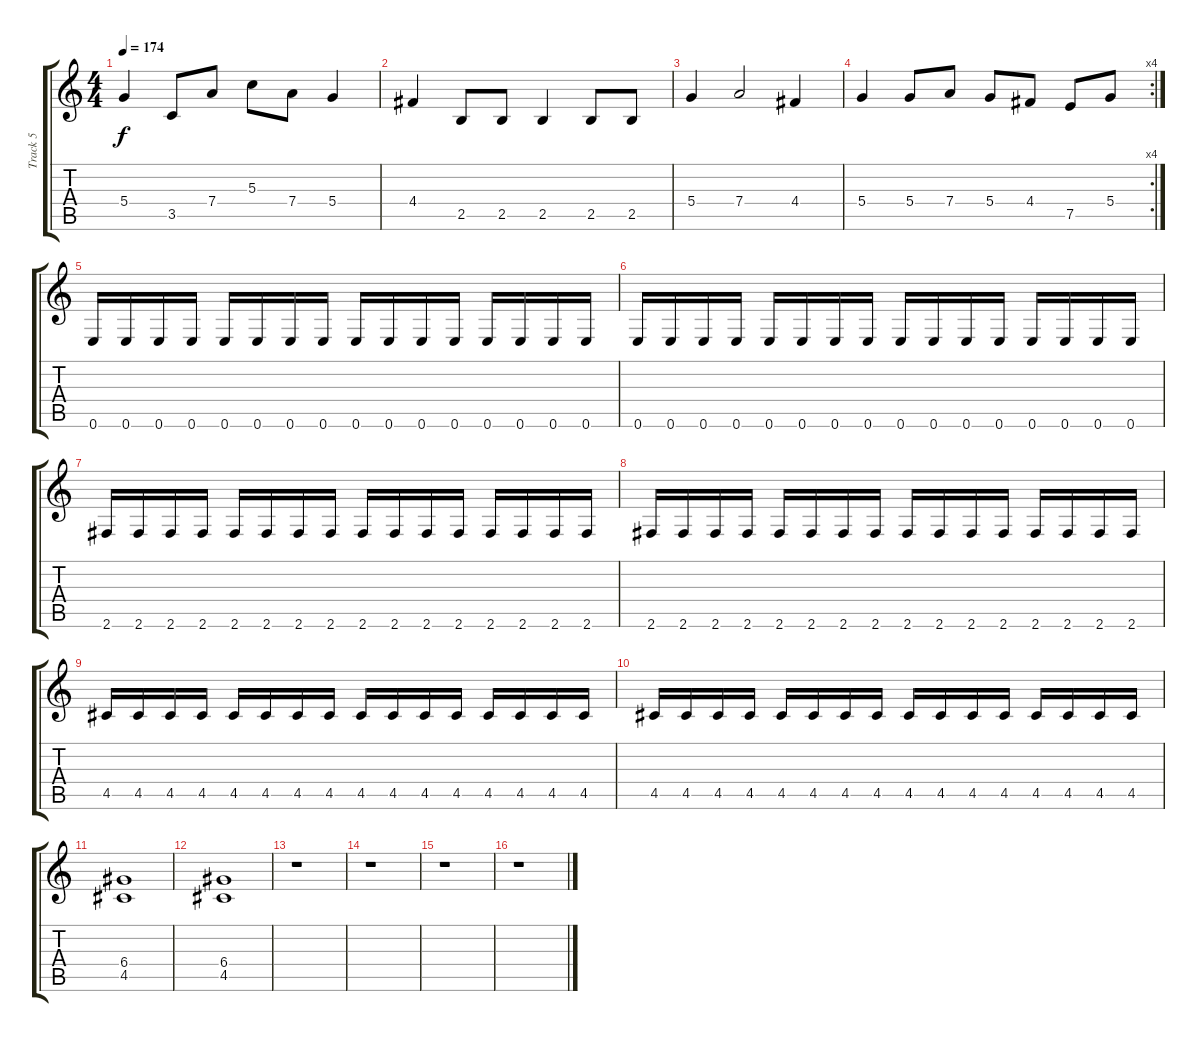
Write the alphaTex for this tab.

\track ("Track 5" "Track 5") {instrument distortionguitar}
\staff {score tabs}
\tuning (E4 B3 G3 D3 A2 E2) {hide}
\ts (4 4)
\tempo 174
\clef g2
\ks c
5.4.4{dy f} 3.5.8 7.4.8 5.3.8 7.4.8 5.4.4 |
4.4.4 2.5.8 2.5.8 2.5.4 2.5.8 2.5.8 |
5.4.4 7.4.2 4.4.4 |
\rc 4
5.4.4 5.4.8 7.4.8 5.4.8 4.4.8 7.5.8 5.4.8 |
0.6.16 0.6.16 0.6.16 0.6.16 0.6.16 0.6.16 0.6.16 0.6.16 0.6.16 0.6.16 0.6.16 0.6.16 0.6.16 0.6.16 0.6.16 0.6.16 |
0.6.16 0.6.16 0.6.16 0.6.16 0.6.16 0.6.16 0.6.16 0.6.16 0.6.16 0.6.16 0.6.16 0.6.16 0.6.16 0.6.16 0.6.16 0.6.16 |
2.6.16 2.6.16 2.6.16 2.6.16 2.6.16 2.6.16 2.6.16 2.6.16 2.6.16 2.6.16 2.6.16 2.6.16 2.6.16 2.6.16 2.6.16 2.6.16 |
2.6.16 2.6.16 2.6.16 2.6.16 2.6.16 2.6.16 2.6.16 2.6.16 2.6.16 2.6.16 2.6.16 2.6.16 2.6.16 2.6.16 2.6.16 2.6.16 |
4.5.16 4.5.16 4.5.16 4.5.16 4.5.16 4.5.16 4.5.16 4.5.16 4.5.16 4.5.16 4.5.16 4.5.16 4.5.16 4.5.16 4.5.16 4.5.16 |
4.5.16 4.5.16 4.5.16 4.5.16 4.5.16 4.5.16 4.5.16 4.5.16 4.5.16 4.5.16 4.5.16 4.5.16 4.5.16 4.5.16 4.5.16 4.5.16 |
(6.4 4.5).1 |
(6.4 4.5).1 |
r.1 |
r.1 |
r.1 |
r.1
